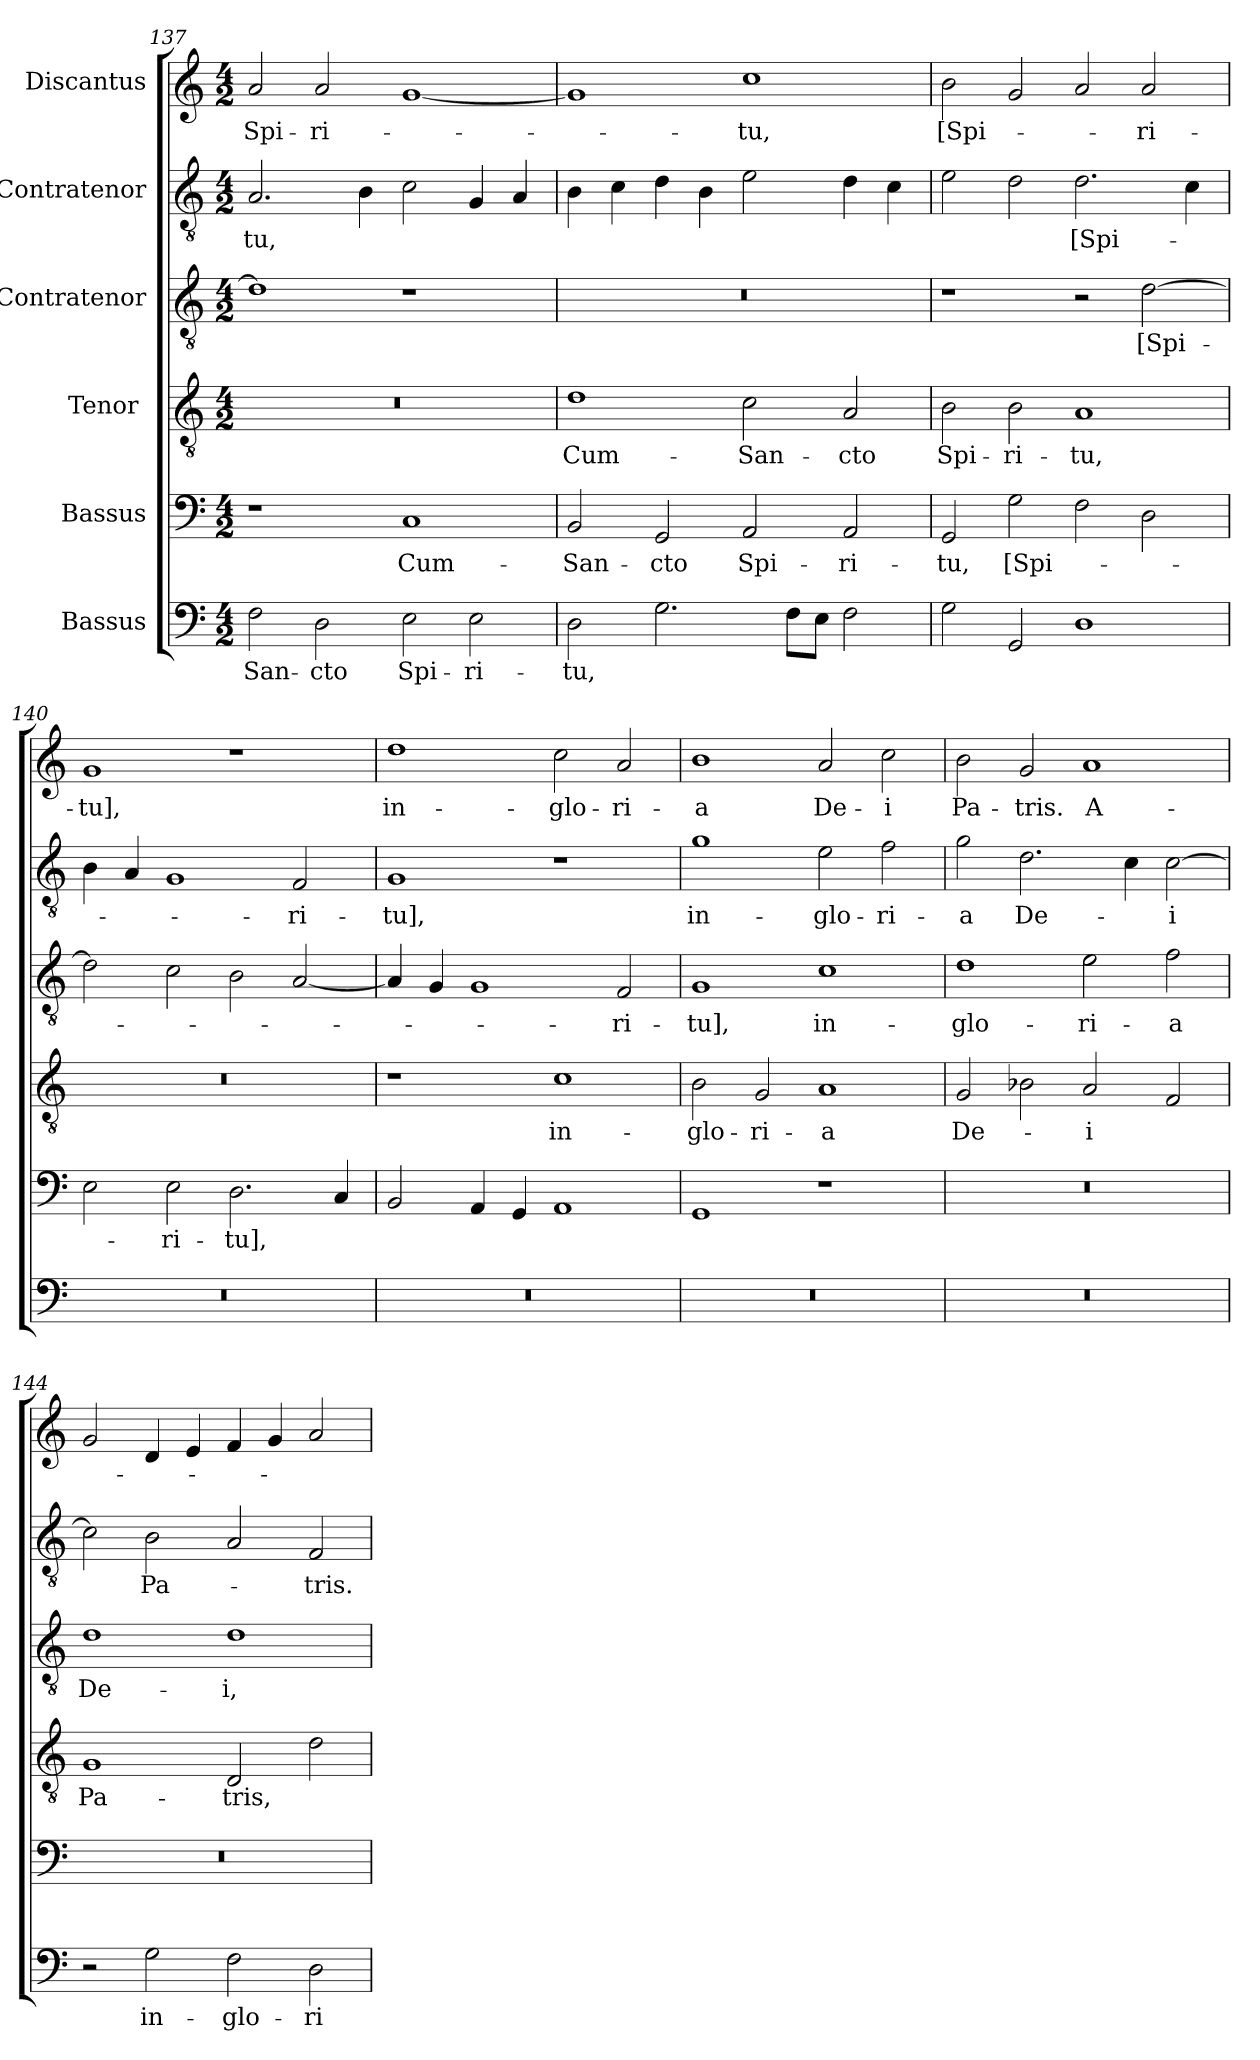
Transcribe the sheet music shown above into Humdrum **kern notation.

**kern	**text	**kern	**text	**kern	**text	**kern	**text	**kern	**text	**kern	**text
*part6	*part6	*part5	*part5	*part4	*part4	*part3	*part3	*part2	*part2	*part1	*part1
*staff6	*staff6	*staff5	*staff5	*staff4	*staff4	*staff3	*staff3	*staff2	*staff2	*staff1	*staff1
*I"Bassus	*	*I"Bassus	*	*I"Tenor 	*	*I"Contratenor	*	*I"Contratenor	*	*I"Discantus	*
*clefF4	*	*clefF4	*	*clefGv2	*	*clefGv2	*	*clefGv2	*	*clefG2	*
*k[]	*	*k[]	*	*k[]	*	*k[]	*	*k[]	*	*k[]	*
*M4/2	*	*M4/2	*	*M4/2	*	*M4/2	*	*M4/2	*	*M4/2	*
=137	=137	=137	=137	=137	=137	=137	=137	=137	=137	=137	=137
2F\	San-	1r	.	0r	.	1d\]	.	2.A/	-tu,	2a/	Spi-
2D\	-cto	.	.	.	.	.	.	.	.	2a/	-ri-
.	.	.	.	.	.	.	.	4B\	.	.	.
2E\	Spi-	1C/	Cum-	.	.	1r	.	2c\	.	[1g/	.
2E\	-ri-	.	.	.	.	.	.	4G/	.	.	.
.	.	.	.	.	.	.	.	4A/	.	.	.
=138	=138	=138	=138	=138	=138	=138	=138	=138	=138	=138	=138
2D\	-tu,	2BB/	San-	1d\	Cum-	0r	.	4B\	.	1g/]	.
.	.	.	.	.	.	.	.	4c\	.	.	.
2.G\	.	2GG/	-cto	.	.	.	.	4d\	.	.	.
.	.	.	.	.	.	.	.	4B\	.	.	.
.	.	2AA/	Spi-	2c\	San-	.	.	2e\	.	1cc\	-tu,
8F\L	.	.	.	.	.	.	.	.	.	.	.
8E\J	.	.	.	.	.	.	.	.	.	.	.
2F\	.	2AA/	-ri-	2A/	-cto	.	.	4d\	.	.	.
.	.	.	.	.	.	.	.	4c\	.	.	.
=139	=139	=139	=139	=139	=139	=139	=139	=139	=139	=139	=139
2G\	.	2GG/	-tu,	2B\	Spi-	1r	.	2e\	.	2b\	[Spi-
2GG/	.	2G\	[Spi-	2B\	-ri-	.	.	2d\	.	2g/	.
1D\	.	2F\	.	1A/	-tu,	2r	.	2.d\	[Spi-	2a/	.
.	.	2D\	.	.	.	[2d\	[Spi-	.	.	2a/	-ri-
.	.	.	.	.	.	.	.	4c\	.	.	.
=140	=140	=140	=140	=140	=140	=140	=140	=140	=140	=140	=140
0r	.	2E\	.	0r	.	2d\]	.	4B\	.	1g/	-tu],
.	.	.	.	.	.	.	.	4A/	.	.	.
.	.	2E\	-ri-	.	.	2c\	.	1G/	.	.	.
.	.	2.D\	-tu],	.	.	2B\	.	.	.	1r	.
.	.	.	.	.	.	[2A/	.	2F/	-ri-	.	.
.	.	4C/	.	.	.	.	.	.	.	.	.
=141	=141	=141	=141	=141	=141	=141	=141	=141	=141	=141	=141
0r	.	2BB/	.	1r	.	4A/]	.	1G/	-tu],	1dd\	in-
.	.	.	.	.	.	4G/	.	.	.	.	.
.	.	4AA/	.	.	.	1G/	.	.	.	.	.
.	.	4GG/	.	.	.	.	.	.	.	.	.
.	.	1AA/	.	1c\	in-	.	.	1r	.	2cc\	glo-
.	.	.	.	.	.	2F/	-ri-	.	.	2a/	-ri-
=142	=142	=142	=142	=142	=142	=142	=142	=142	=142	=142	=142
0r	.	1GG/	.	2B\	glo-	1G/	-tu],	1g\	in-	1b\	-a
.	.	.	.	2G/	-ri-	.	.	.	.	.	.
.	.	1r	.	1A/	-a	1c\	in-	2e\	glo-	2a/	De-
.	.	.	.	.	.	.	.	2f\	-ri-	2cc\	-i
=143	=143	=143	=143	=143	=143	=143	=143	=143	=143	=143	=143
0r	.	0r	.	2G/	De-	1d\	glo-	2g\	-a	2b\	Pa-
.	.	.	.	2B-X\	.	.	.	2.d\	De-	2g/	-tris.
.	.	.	.	2A/	-i	2e\	-ri-	.	.	1a/	A-
.	.	.	.	.	.	.	.	4c\	.	.	.
.	.	.	.	2F/	.	2f\	-a	[2c\	-i	.	.
=144	=144	=144	=144	=144	=144	=144	=144	=144	=144	=144	=144
2r	.	0r	.	1G/	Pa-	1d\	De-	2c\]	.	2g/	.
2G\	in-	.	.	.	.	.	.	2B\	Pa-	4d/	.
.	.	.	.	.	.	.	.	.	.	4e/	.
2F\	glo-	.	.	2D/	-tris,	1d\	-i,	2A/	.	4f/	.
.	.	.	.	.	.	.	.	.	.	4g/	.
2D\	-ri-	.	.	2d\	.	.	.	2F/	-tris.	2a/	.
=	=	=	=	=	=	=	=	=	=	=	=
*-	*-	*-	*-	*-	*-	*-	*-	*-	*-	*-	*-
